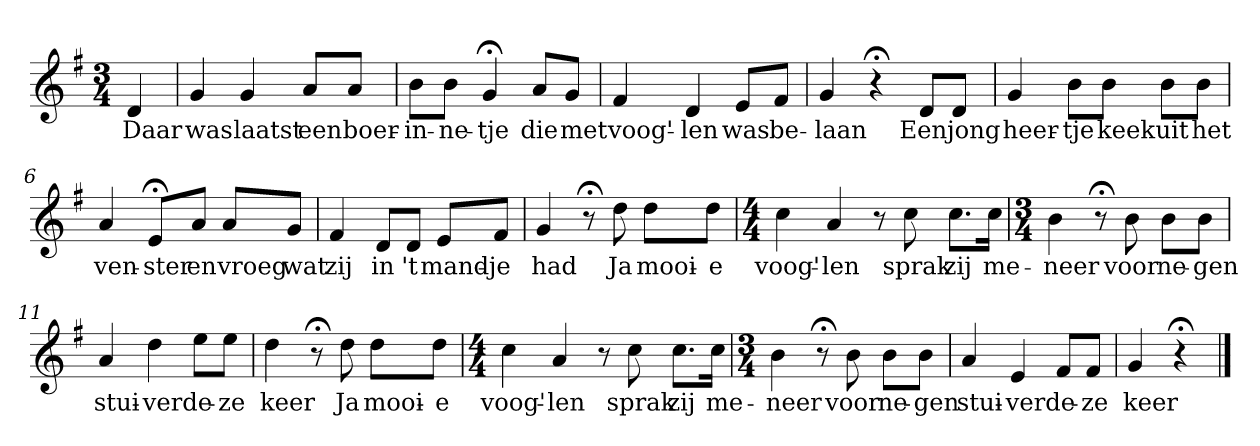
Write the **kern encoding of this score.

**kern	**text
*part1	*part1
*staff1	*staff1
*k[f#]	*
*G:	*
*M3/4	*
*MM120	*
=	=
4d	Daar
=1	=1
4g	was
4g	laatst
8aL	een
8aJ	boer-
=2	=2
8bL	-in-
8bJ	-ne-
4g;<	-tje
8aL	die
8gJ	met
=3	=3
4f#	voog'-
4d	-len
8eL	was
8f#J	be-
=4	=4
4g	-laan
4r;<	.
8dL	Een
8dJ	jong
=5	=5
4g	heer-
8bL	-tje
8bJ	keek
8bL	uit
8bJ	het
=6	=6
4a	ven-
8e;<L	-ster
8aJ	en
8aL	vroeg
8gJ	wat
=7	=7
4f#	zij
8dL	in
8dJ	't
8eL	mand-
8f#J	-je
=8	=8
4g	had
8r;<	.
8dd	Ja
8ddL	mooi-
8ddJ	-e
=9	=9
*M4/4	*
4cc	voog'-
4a	-len
8r	.
8cc	sprak
8.ccL	zij
16ccJk	me-
=10	=10
*M3/4	*
4b	-neer
8r;<	.
8b	voor
8bL	ne-
8bJ	-gen
=11	=11
4a	stui-
4dd	-ver
8eeL	de-
8eeJ	-ze
=12	=12
4dd	keer
8r;<	.
8dd	Ja
8ddL	mooi-
8ddJ	-e
=13	=13
*M4/4	*
4cc	voog'-
4a	-len
8r	.
8cc	sprak
8.ccL	zij
16ccJk	me-
=14	=14
*M3/4	*
4b	-neer
8r;<	.
8b	voor
8bL	ne-
8bJ	-gen
=15	=15
4a	stui-
4e	-ver
8f#L	de-
8f#J	-ze
=16	=16
4g	keer
4r;<	.
==	==
*-	*-
